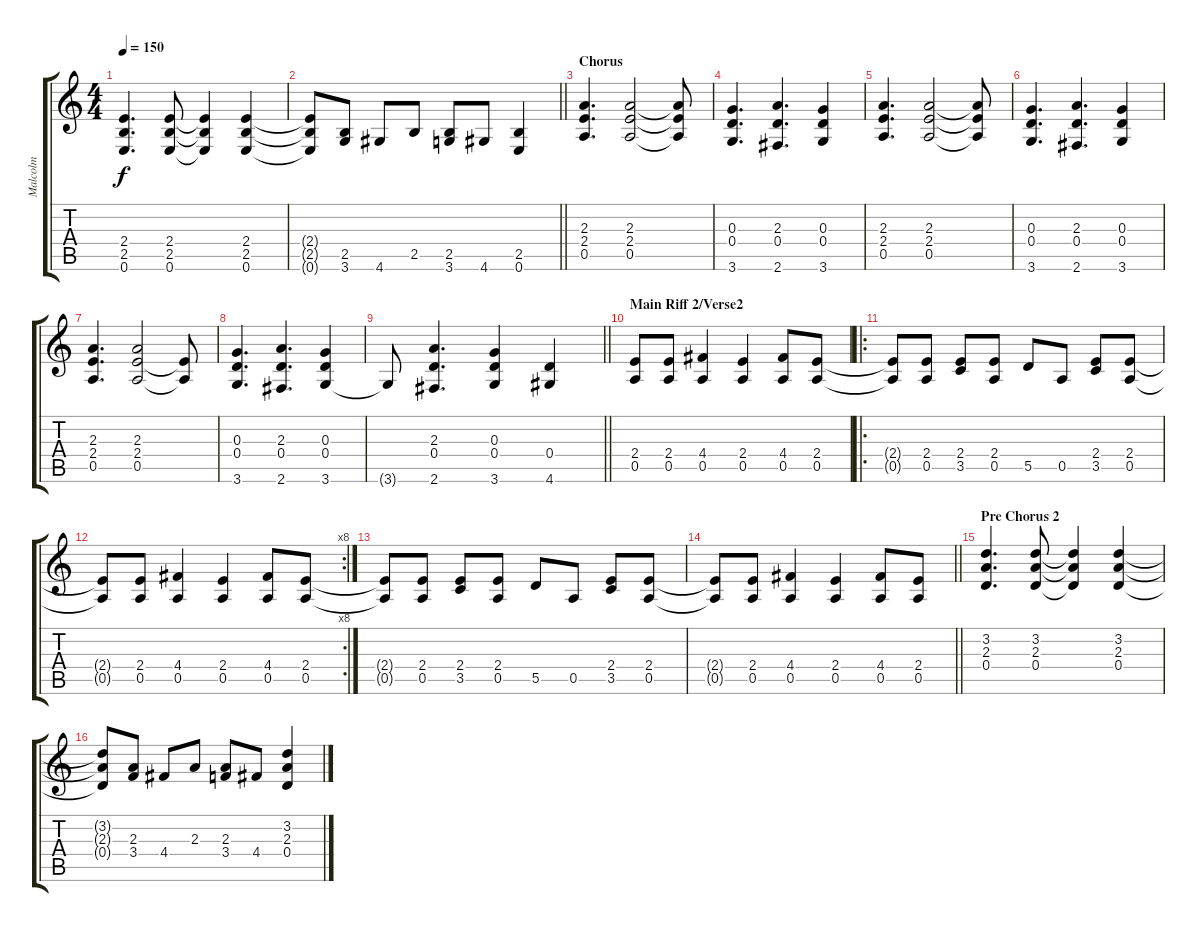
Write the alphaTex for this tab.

\track ("Malcolm" "Malcolm") {instrument overdrivenguitar}
\staff {score tabs}
\tuning (E4 B3 G3 D3 A2 E2) {hide}
\ts (4 4)
\tempo 150
\clef g2
\ks c
(2.4 2.5 0.6).4{d dy f} (2.4 2.5 0.6).8 (2.4{t} 2.5{t} 0.6{t}).4 (2.4 2.5 0.6).4 |
\barLineRight lightlight
(2.4{t} 2.5{t} 0.6{t}).8 (2.5 3.6).8 4.6.8 2.5.8 (2.5 3.6).8 4.6.8 (2.5 0.6).4 |
\section ("" "Chorus")
(2.3 2.4 0.5).4{d} (2.3 2.4 0.5).2 (2.3{t} 2.4{t} 0.5{t}).8 |
(0.3 0.4 3.6).4{d} (2.3 0.4 2.6).4{d} (0.3 0.4 3.6).4 |
(2.3 2.4 0.5).4{d} (2.3 2.4 0.5).2 (2.3{t} 2.4{t} 0.5{t}).8 |
(0.3 0.4 3.6).4{d} (2.3 0.4 2.6).4{d} (0.3 0.4 3.6).4 |
(2.3 2.4 0.5).4{d} (2.3 2.4 0.5).2 (2.4{t} 0.5{t}).8 |
(0.3 0.4 3.6).4{d} (2.3 0.4 2.6).4{d} (0.3 0.4 3.6).4 |
\barLineRight lightlight
3.6{t}.8 (2.3 0.4 2.6).4{d} (0.3 0.4 3.6).4 (0.4 4.6).4 |
\section ("" "Main Riff 2/Verse2")
(2.4 0.5).8 (2.4 0.5).8 (4.4 0.5).4 (2.4 0.5).4 (4.4 0.5).8 (2.4 0.5).8 |
\ro
(2.4{t} 0.5{t}).8 (2.4 0.5).8 (2.4 3.5).8 (2.4 0.5).8 5.5.8 0.5.8 (2.4 3.5).8 (2.4 0.5).8 |
\rc 8
(2.4{t} 0.5{t}).8 (2.4 0.5).8 (4.4 0.5).4 (2.4 0.5).4 (4.4 0.5).8 (2.4 0.5).8 |
(2.4{t} 0.5{t}).8 (2.4 0.5).8 (2.4 3.5).8 (2.4 0.5).8 5.5.8 0.5.8 (2.4 3.5).8 (2.4 0.5).8 |
\barLineRight lightlight
(2.4{t} 0.5{t}).8 (2.4 0.5).8 (4.4 0.5).4 (2.4 0.5).4 (4.4 0.5).8 (2.4 0.5).8 |
\section ("" "Pre Chorus 2")
(3.2 2.3 0.4).4{d} (3.2 2.3 0.4).8 (3.2{t} 2.3{t} 0.4{t}).4 (3.2 2.3 0.4).4 |
(3.2{t} 2.3{t} 0.4{t}).8 (2.3 3.4).8 4.4.8 2.3.8 (2.3 3.4).8 4.4.8 (3.2 2.3 0.4).4
